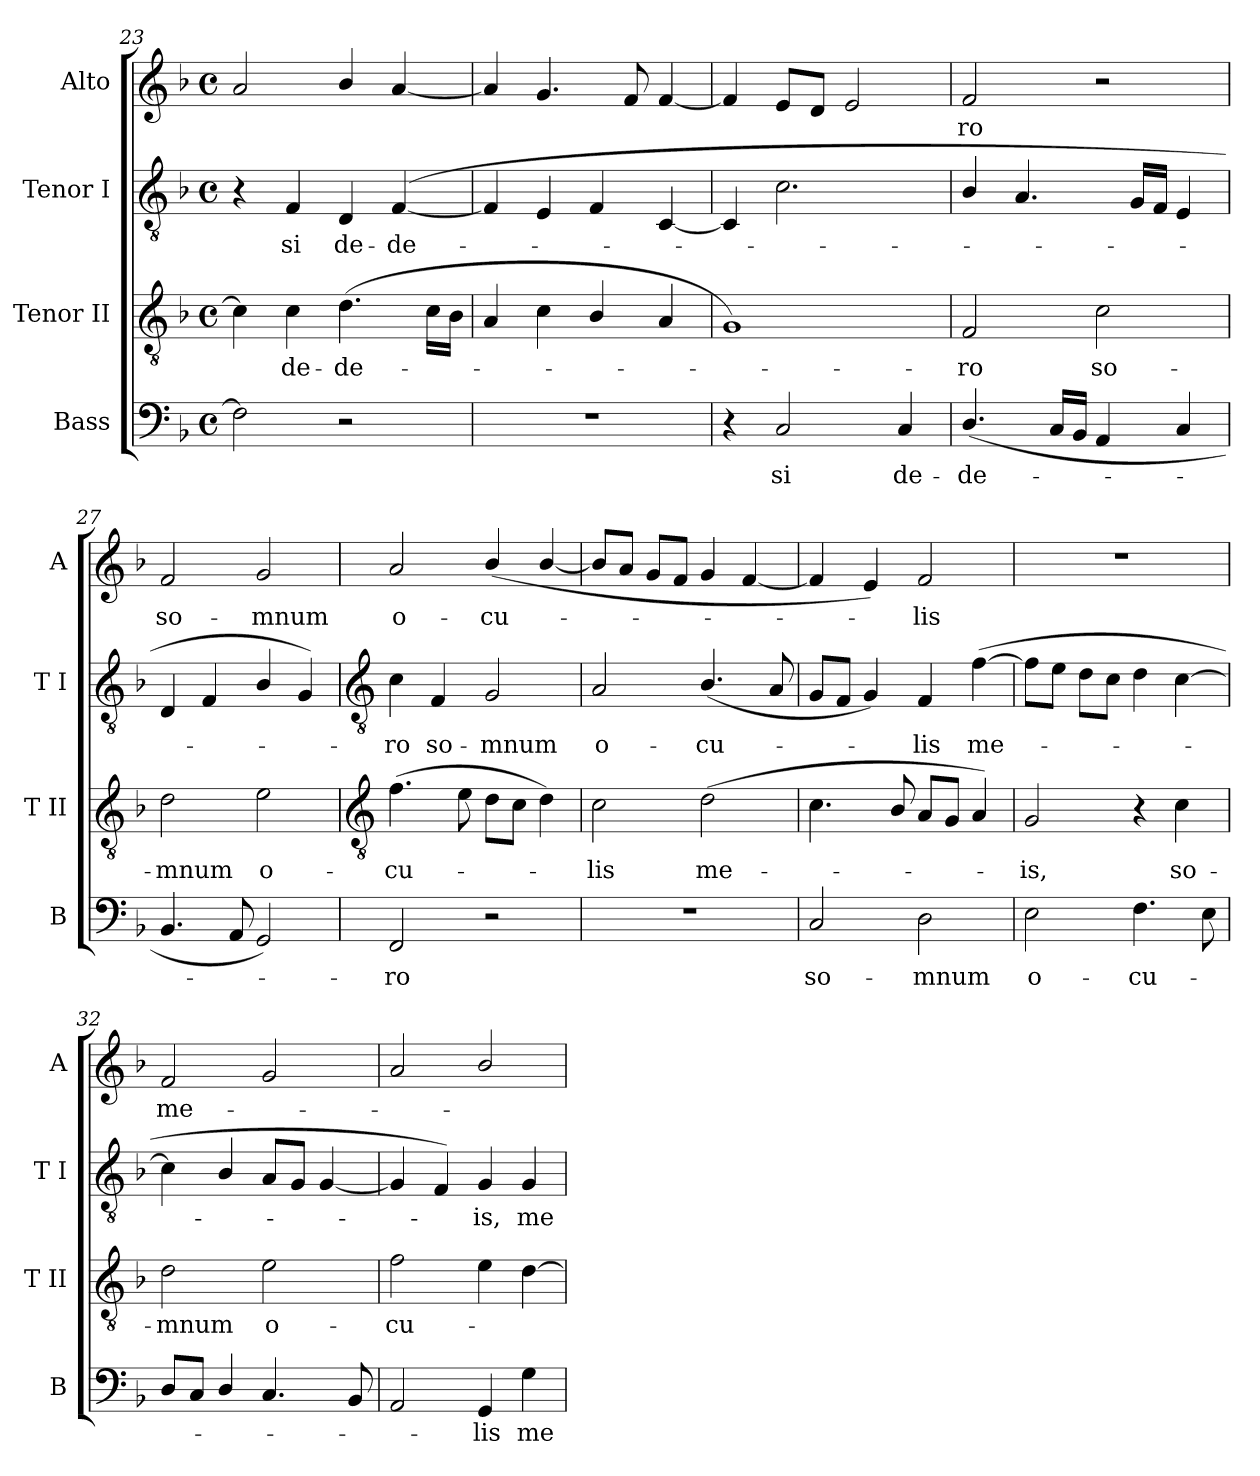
**kern	**text	**kern	**text	**kern	**text	**kern	**text
*part4	*part4	*part3	*part3	*part2	*part2	*part1	*part1
*staff4	*staff4	*staff3	*staff3	*staff2	*staff2	*staff1	*staff1
*I"Bass	*	*I"Tenor II	*	*I"Tenor I	*	*I"Alto	*
*I'B	*	*I'T II	*	*I'T I	*	*I'A	*
*clefF4	*	*clefGv2	*	*clefGv2	*	*clefG2	*
*k[b-]	*	*k[b-]	*	*k[b-]	*	*k[b-]	*
*F:	*	*F:	*	*F:	*	*F:	*
*M4/4	*	*M4/4	*	*M4/4	*	*M4/4	*
*met(c)	*	*met(c)	*	*met(c)	*	*met(c)	*
=23	=23	=23	=23	=23	=23	=23	=23
2F]	.	4c]	.	4r	.	2a	.
!	!	!	!LO:LY:b	!	!LO:LY:b	!	!
.	.	4c	de-	4F	si	.	.
!	!	!	!LO:LY:b	!	!LO:LY:b	!	!
2r	.	(<4.d	-de-	4D	de-	4b-/	.
!	!	!	!	!	!LO:LY:b	!	!
.	.	.	.	(<[4F	-de-	[4a	.
.	.	16cLL	.	.	.	.	.
.	.	16B-JJ	.	.	.	.	.
=24	=24	=24	=24	=24	=24	=24	=24
1r	.	4A	.	4F]	.	4a]	.
.	.	4c	.	4E	.	4.g	.
.	.	4B-/	.	4F	.	.	.
.	.	.	.	.	.	8f	.
.	.	4A	.	[4C	.	[4f	.
=25	=25	=25	=25	=25	=25	=25	=25
4r	.	1G)	.	4C]	.	4f]	.
!	!LO:LY:b	!	!	!	!	!	!
2C	si	.	.	2.c	.	8eL	.
.	.	.	.	.	.	8dJ	.
.	.	.	.	.	.	2e	.
!	!LO:LY:b	!	!	!	!	!	!
4C	de-	.	.	.	.	.	.
=26	=26	=26	=26	=26	=26	=26	=26
!	!LO:LY:b	!	!LO:LY:b	!	!	!	!LO:LY:b
(<4.D/	-de-	2F	ro	4B-/	.	2f	ro
.	.	.	.	4.A	.	.	.
16CLL	.	.	.	.	.	.	.
16BB-JJ	.	.	.	.	.	.	.
!	!	!	!LO:LY:b	!	!	!	!
4AA	.	2c	so-	.	.	2r	.
.	.	.	.	16GLL	.	.	.
.	.	.	.	16FJJ	.	.	.
4C	.	.	.	4E	.	.	.
=27	=27	=27	=27	=27	=27	=27	=27
!	!	!	!LO:LY:b	!	!	!	!LO:LY:b
4.BB-	.	2d	-mnum	4D	.	2f	so-
.	.	.	.	4F	.	.	.
8AA	.	.	.	.	.	.	.
!	!	!	!LO:LY:b	!	!	!	!LO:LY:b
2GG)	.	2e	o-	4B-/	.	2g	-mnum
.	.	.	.	4G)	.	.	.
!!LO:LB:g=z
=28	=28	=28	=28	=28	=28	=28	=28
*	*	*clefGv2	*	*clefGv2	*	*	*
!	!LO:LY:b	!	!LO:LY:b	!	!LO:LY:b	!	!LO:LY:b
2FF	ro	(>4.f	-cu-	4c	ro	2a	o-
!	!	!	!	!	!LO:LY:b	!	!
.	.	.	.	4F	so-	.	.
.	.	8e	.	.	.	.	.
!	!	!	!	!	!LO:LY:b	!	!LO:LY:b
2r	.	8dL	.	2G	-mnum	(<4b-/	-cu-
.	.	8cJ	.	.	.	.	.
.	.	4d)	.	.	.	[4b-/	.
=29	=29	=29	=29	=29	=29	=29	=29
!	!	!	!LO:LY:b	!	!LO:LY:b	!	!
1r	.	2c	lis	2A	o-	8b-L]	.
.	.	.	.	.	.	8aJ	.
.	.	.	.	.	.	8gL	.
.	.	.	.	.	.	8fJ	.
!	!	!	!LO:LY:b	!	!LO:LY:b	!	!
.	.	(<2d	me-	(<4.B-/	-cu-	4g	.
.	.	.	.	.	.	[4f	.
.	.	.	.	8A	.	.	.
=30	=30	=30	=30	=30	=30	=30	=30
!	!LO:LY:b	!	!	!	!	!	!
2C	so-	4.c	.	8GL	.	4f]	.
.	.	.	.	8FJ	.	.	.
.	.	.	.	4G)	.	4e)	.
.	.	8B-/	.	.	.	.	.
!	!LO:LY:b	!	!	!	!LO:LY:b	!	!LO:LY:b
2D	-mnum	8AL	.	4F	lis	2f	lis
.	.	8GJ	.	.	.	.	.
!	!	!	!	!	!LO:LY:b	!	!
.	.	4A)	.	(<[4f	me-	.	.
=31	=31	=31	=31	=31	=31	=31	=31
!	!LO:LY:b	!	!LO:LY:b	!	!	!	!
2E	o-	2G	is,	8fL]	.	1r	.
.	.	.	.	8eJ	.	.	.
.	.	.	.	8dL	.	.	.
.	.	.	.	8cJ	.	.	.
!	!LO:LY:b	!	!	!	!	!	!
4.F	-cu-	4r	.	4d	.	.	.
!	!	!	!LO:LY:b	!	!	!	!
.	.	4c	so-	[4c	.	.	.
8E	.	.	.	.	.	.	.
=32	=32	=32	=32	=32	=32	=32	=32
!	!	!	!LO:LY:b	!	!	!	!LO:LY:b
8DL	.	2d	-mnum	4c]	.	2f	me-
8CJ	.	.	.	.	.	.	.
4D/	.	.	.	4B-/	.	.	.
!	!	!	!LO:LY:b	!	!	!	!
4.C	.	2e	o-	8AL	.	2g	.
.	.	.	.	8GJ	.	.	.
.	.	.	.	[4G	.	.	.
8BB-	.	.	.	.	.	.	.
=33	=33	=33	=33	=33	=33	=33	=33
!	!	!	!LO:LY:b	!	!	!	!
2AA	.	2f	-cu-	4G]	.	2a	.
.	.	.	.	4F)	.	.	.
!	!LO:LY:b	!	!	!	!LO:LY:b	!	!
4GG	lis	4e	.	4G	is,	2b-/	.
!	!LO:LY:b	!	!	!	!LO:LY:b	!	!
4G	me-	[4d	.	4G	me-	.	.
=	=	=	=	=	=	=	=
*-	*-	*-	*-	*-	*-	*-	*-
